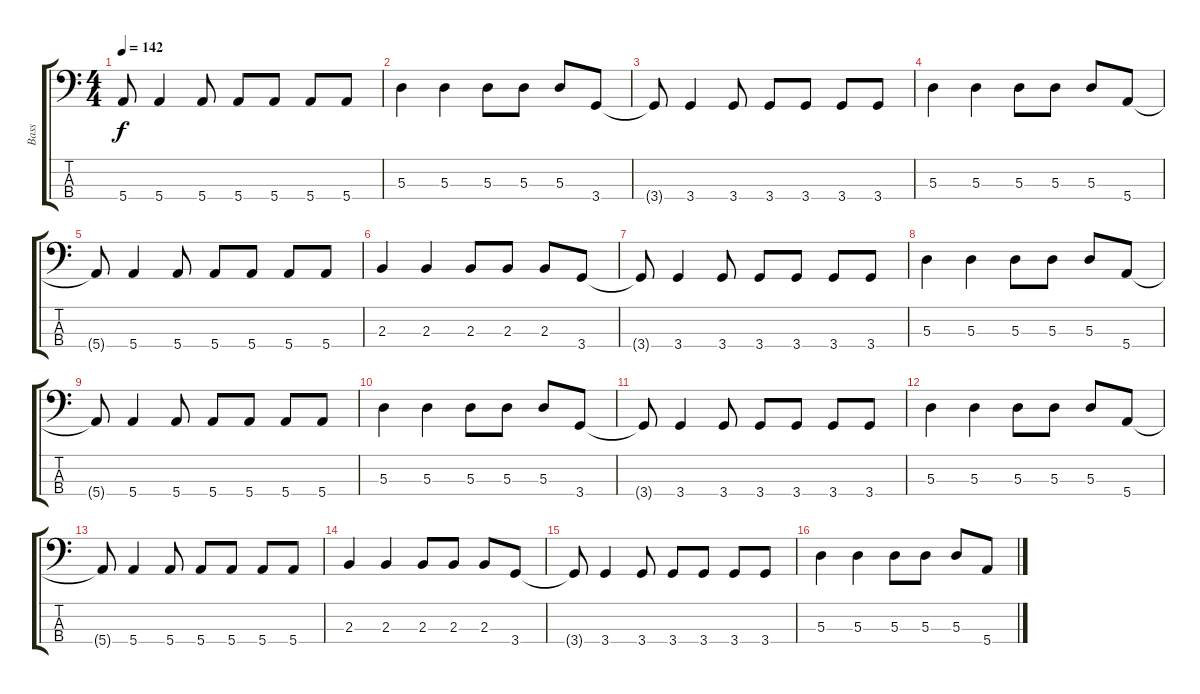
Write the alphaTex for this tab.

\track ("Bass" "Bass") {instrument electricbassfinger}
\staff {score tabs}
\tuning (G2 D2 A1 E1) {hide}
\ts (4 4)
\tempo 142
\clef f4
\ks c
5.4{t}.8{dy f} 5.4.4 5.4.8 5.4.8 5.4.8 5.4.8 5.4.8 |
5.3.4 5.3.4 5.3.8 5.3.8 5.3.8 3.4.8 |
3.4{t}.8 3.4.4 3.4.8 3.4.8 3.4.8 3.4.8 3.4.8 |
5.3.4 5.3.4 5.3.8 5.3.8 5.3.8 5.4.8 |
5.4{t}.8 5.4.4 5.4.8 5.4.8 5.4.8 5.4.8 5.4.8 |
2.3.4 2.3.4 2.3.8 2.3.8 2.3.8 3.4.8 |
3.4{t}.8 3.4.4 3.4.8 3.4.8 3.4.8 3.4.8 3.4.8 |
5.3.4 5.3.4 5.3.8 5.3.8 5.3.8 5.4.8 |
5.4{t}.8 5.4.4 5.4.8 5.4.8 5.4.8 5.4.8 5.4.8 |
5.3.4 5.3.4 5.3.8 5.3.8 5.3.8 3.4.8 |
3.4{t}.8 3.4.4 3.4.8 3.4.8 3.4.8 3.4.8 3.4.8 |
5.3.4 5.3.4 5.3.8 5.3.8 5.3.8 5.4.8 |
5.4{t}.8 5.4.4 5.4.8 5.4.8 5.4.8 5.4.8 5.4.8 |
2.3.4 2.3.4 2.3.8 2.3.8 2.3.8 3.4.8 |
3.4{t}.8 3.4.4 3.4.8 3.4.8 3.4.8 3.4.8 3.4.8 |
5.3.4 5.3.4 5.3.8 5.3.8 5.3.8 5.4.8
